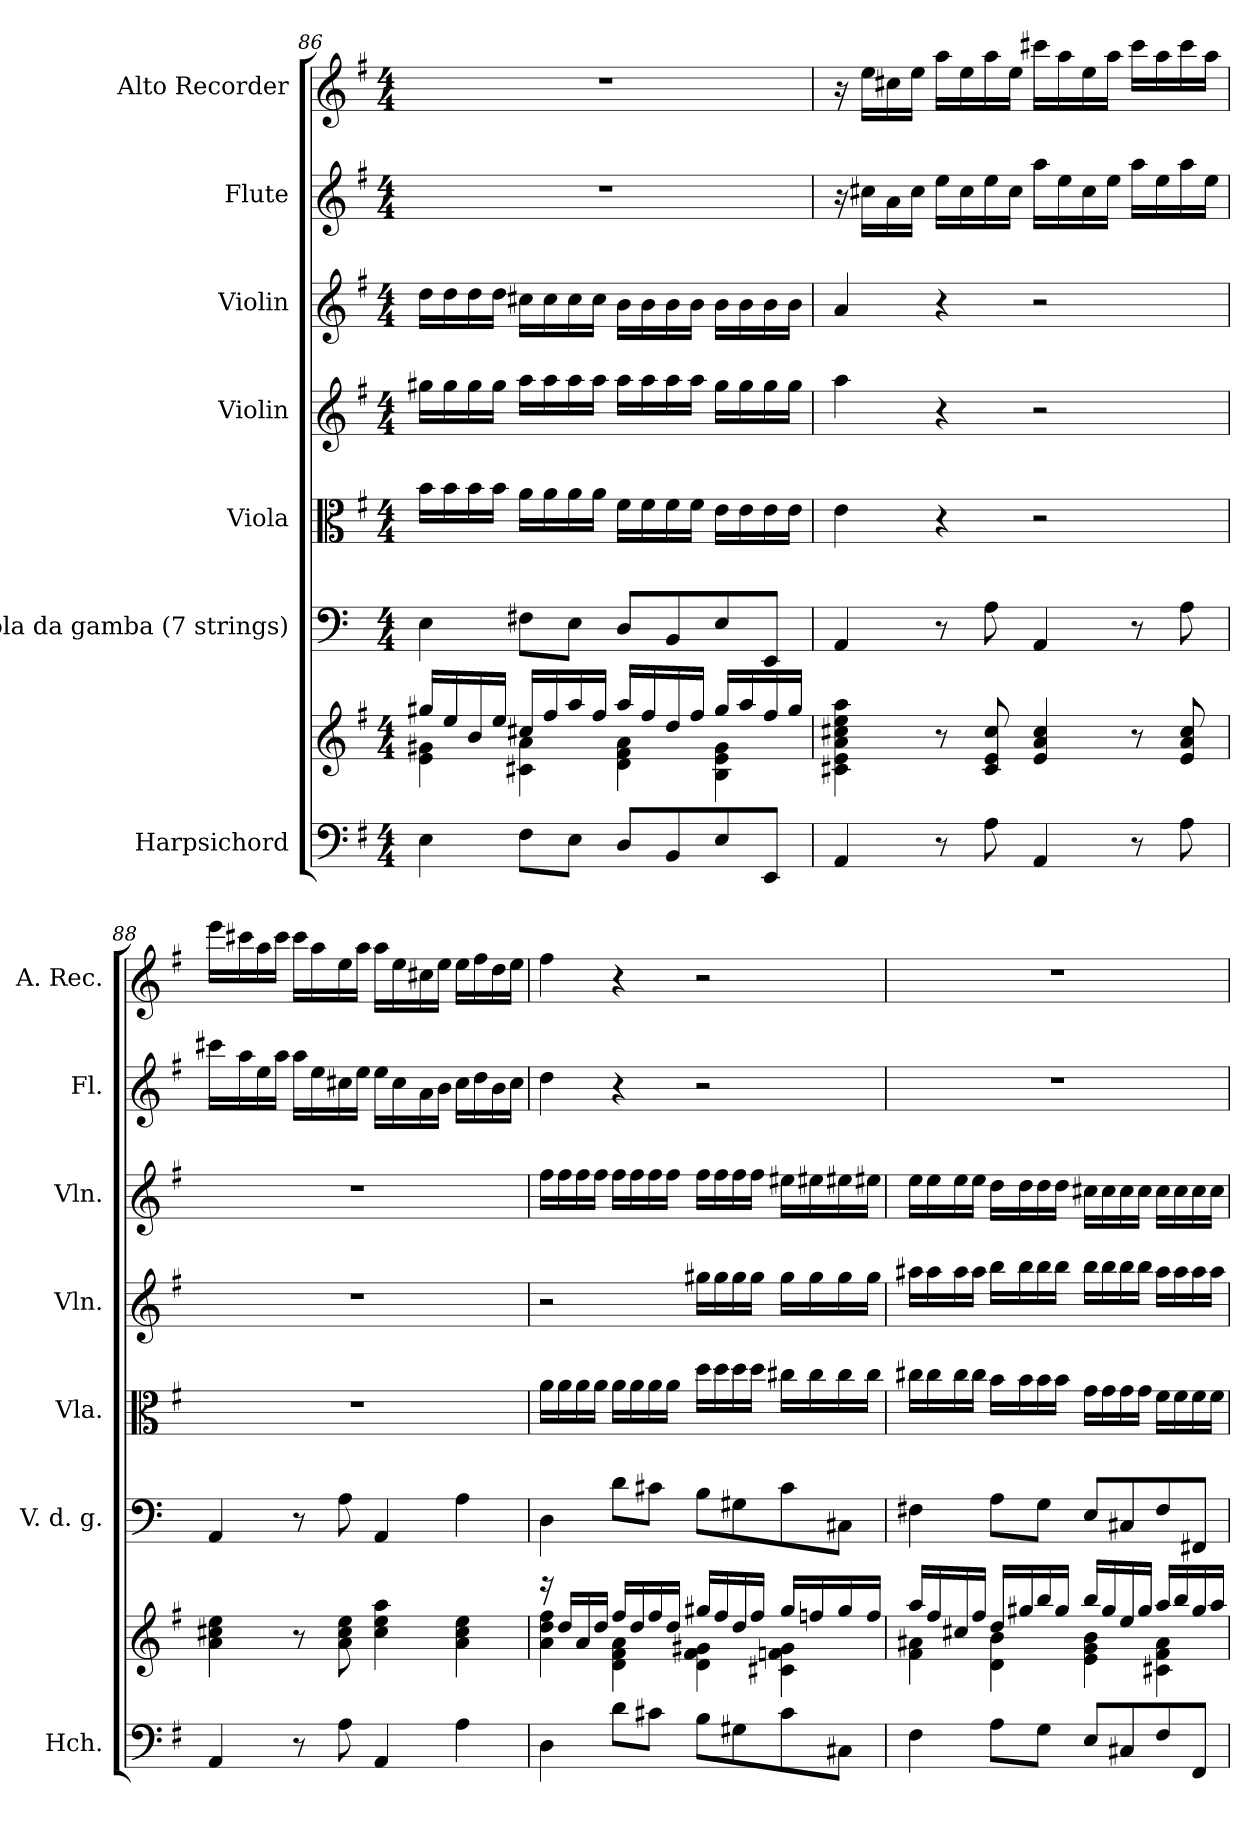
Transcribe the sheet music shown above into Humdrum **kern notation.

**kern	**kern	**kern	**kern	**kern	**kern	**kern	**kern
*part7	*part7	*part6	*part5	*part4	*part3	*part2	*part1
*staff8	*staff7	*staff6	*staff5	*staff4	*staff3	*staff2	*staff1
*I"Harpsichord	*	*I"Viola da gamba (7 strings)	*I"Viola	*I"Violin	*I"Violin	*I"Flute	*I"Alto Recorder
*I'Hch.	*	*I'V. d. g.	*I'Vla.	*I'Vln.	*I'Vln.	*I'Fl.	*I'A. Rec.
*clefF4	*clefG2	*clefF4	*clefC3	*clefG2	*clefG2	*clefG2	*clefG2
*k[f#]	*k[f#]	*k[]	*k[f#]	*k[f#]	*k[f#]	*k[f#]	*k[f#]
*M4/4	*M4/4	*M4/4	*M4/4	*M4/4	*M4/4	*M4/4	*M4/4
=86	=86	=86	=86	=86	=86	=86	=86
*	*^	*	*	*	*	*	*
4E\	16gg#X/LL	4e\ 4g#X\	4E\	16b\LL	16gg#X\LL	16dd\LL	1r	1r
.	16ee/	.	.	16b\	16gg#\	16dd\	.	.
.	16b/	.	.	16b\	16gg#\	16dd\	.	.
.	16ee/JJ	.	.	16b\JJ	16gg#\JJ	16dd\JJ	.	.
8F#\L	16cc#X/LL	4c#X\ 4a\	8F#X\L	16a\LL	16aa\LL	16cc#X\LL	.	.
.	16ff#/	.	.	16a\	16aa\	16cc#\	.	.
8E\J	16aa/	.	8E\J	16a\	16aa\	16cc#\	.	.
.	16ff#/JJ	.	.	16a\JJ	16aa\JJ	16cc#\JJ	.	.
8D/L	16aa/LL	4d\ 4f#\ 4a\	8D/L	16f#\LL	16aa\LL	16b\LL	.	.
.	16ff#/	.	.	16f#\	16aa\	16b\	.	.
8BB/	16dd/	.	8BB/	16f#\	16aa\	16b\	.	.
.	16ff#/JJ	.	.	16f#\JJ	16aa\JJ	16b\JJ	.	.
8E/	16gg#/LL	4B\ 4e\ 4g#\	8E/	16e\LL	16gg#\LL	16b\LL	.	.
.	16aa/	.	.	16e\	16gg#\	16b\	.	.
8EE/J	16ff#/	.	8EE/J	16e\	16gg#\	16b\	.	.
.	16gg#/JJ	.	.	16e\JJ	16gg#\JJ	16b\JJ	.	.
*	*v	*v	*	*	*	*	*	*
!!LO:PB:g=z
=87	=87	=87	=87	=87	=87	=87	=87
4AA/	4c#X\ 4e\ 4a\ 4cc#X\ 4ee\ 4aa\	4AA/	4e\	4aa\	4a/	16r	16r
.	.	.	.	.	.	16cc#X\LL	16ee\LL
.	.	.	.	.	.	16a\	16cc#X\
.	.	.	.	.	.	16cc#\JJ	16ee\JJ
8r	8r	8r	4r	4r	4r	16ee\LL	16aa\LL
.	.	.	.	.	.	16cc#\	16ee\
8A\	8c#/ 8e/ 8cc#/	8A\	.	.	.	16ee\	16aa\
.	.	.	.	.	.	16cc#\JJ	16ee\JJ
4AA/	4e/ 4a/ 4cc#/	4AA/	2r	2r	2r	16aa\LL	16ccc#X\LL
.	.	.	.	.	.	16ee\	16aa\
.	.	.	.	.	.	16cc#\	16ee\
.	.	.	.	.	.	16ee\JJ	16aa\JJ
8r	8r	8r	.	.	.	16aa\LL	16ccc#\LL
.	.	.	.	.	.	16ee\	16aa\
8A\	8e/ 8a/ 8cc#/	8A\	.	.	.	16aa\	16ccc#\
.	.	.	.	.	.	16ee\JJ	16aa\JJ
=88	=88	=88	=88	=88	=88	=88	=88
4AA/	4a\ 4cc#X\ 4ee\	4AA/	1r	1r	1r	16ccc#X\LL	16eee\LL
.	.	.	.	.	.	16aa\	16ccc#X\
.	.	.	.	.	.	16ee\	16aa\
.	.	.	.	.	.	16aa\JJ	16ccc#\JJ
8r	8r	8r	.	.	.	16aa\LL	16ccc#\LL
.	.	.	.	.	.	16ee\	16aa\
8A\	8a\ 8cc#\ 8ee\	8A\	.	.	.	16cc#X\	16ee\
.	.	.	.	.	.	16ee\JJ	16aa\JJ
4AA/	4cc#\ 4ee\ 4aa\	4AA/	.	.	.	16ee\LL	16aa\LL
.	.	.	.	.	.	16cc#\	16ee\
.	.	.	.	.	.	16a\	16cc#X\
.	.	.	.	.	.	16b\JJ	16ee\JJ
4A\	4a\ 4cc#\ 4ee\	4A\	.	.	.	16cc#\LL	16ee\LL
.	.	.	.	.	.	16dd\	16ff#\
.	.	.	.	.	.	16b\	16dd\
.	.	.	.	.	.	16cc#\JJ	16ee\JJ
!!LO:PB:g=z
=89	=89	=89	=89	=89	=89	=89	=89
*	*^	*	*	*	*	*	*
4D\	16r	4a\ 4dd\ 4ff#\	4D\	16a\LL	2r	16ff#\LL	4dd\	4ff#\
.	16dd/LL	.	.	16a\	.	16ff#\	.	.
.	16a/	.	.	16a\	.	16ff#\	.	.
.	16dd/JJ	.	.	16a\JJ	.	16ff#\JJ	.	.
8d\L	16ff#/LL	4d\ 4f#\ 4a\	8d\L	16a\LL	.	16ff#\LL	4r	4r
.	16dd/	.	.	16a\	.	16ff#\	.	.
8c#X\J	16ff#/	.	8c#X\J	16a\	.	16ff#\	.	.
.	16dd/JJ	.	.	16a\JJ	.	16ff#\JJ	.	.
8B\L	16gg#X/LL	4d\ 4f#\ 4g#X\	8B\L	16dd\LL	16gg#X\LL	16ff#\LL	2r	2r
.	16ff#/	.	.	16dd\	16gg#\	16ff#\	.	.
8G#X\	16dd/	.	8G#X\	16dd\	16gg#\	16ff#\	.	.
.	16ff#/JJ	.	.	16dd\JJ	16gg#\JJ	16ff#\JJ	.	.
8c#\	16gg#/LL	4c#X\ 4fn\ 4g#\	8c#\	16cc#X\LL	16gg#\LL	16ee#X\LL	.	.
.	16ffn/	.	.	16cc#\	16gg#\	16ee#X\	.	.
8C#X\J	16gg#/	.	8C#X\J	16cc#\	16gg#\	16ee#X\	.	.
.	16ff/JJ	.	.	16cc#\JJ	16gg#\JJ	16ee#X\JJ	.	.
!!LO:PB:g=z
=90	=90	=90	=90	=90	=90	=90	=90	=90
4F#\	16aa/LL	4f#\ 4a#X\	4F#X\	16cc#X\LL	16aa#X\LL	16ee\LL	1r	1r
.	16ff#/	.	.	16cc#\	16aa#\	16ee\	.	.
.	16cc#X/	.	.	16cc#\	16aa#\	16ee\	.	.
.	16ff#/JJ	.	.	16cc#\JJ	16aa#\JJ	16ee\JJ	.	.
8A\L	16dd/LL	4d\ 4b\	8A\L	16b\LL	16bb\LL	16dd\LL	.	.
.	16gg#X/	.	.	16b\	16bb\	16dd\	.	.
8G\J	16bb/	.	8G\J	16b\	16bb\	16dd\	.	.
.	16gg#/JJ	.	.	16b\JJ	16bb\JJ	16dd\JJ	.	.
8E/L	16bb/LL	4e\ 4g\ 4b\	8E/L	16g\LL	16bb\LL	16cc#X\LL	.	.
.	16gg#/	.	.	16g\	16bb\	16cc#\	.	.
8C#X/	16ee/	.	8C#X/	16g\	16bb\	16cc#\	.	.
.	16gg#/JJ	.	.	16g\JJ	16bb\JJ	16cc#\JJ	.	.
8F#/	16aa/LL	4c#X\ 4f#\ 4a#\	8F#/	16f#\LL	16aa#\LL	16cc#\LL	.	.
.	16bb/	.	.	16f#\	16aa#\	16cc#\	.	.
8FF#/J	16gg#/	.	8FF#X/J	16f#\	16aa#\	16cc#\	.	.
.	16aa/JJ	.	.	16f#\JJ	16aa#\JJ	16cc#\JJ	.	.
*	*v	*v	*	*	*	*	*	*
=	=	=	=	=	=	=	=
*-	*-	*-	*-	*-	*-	*-	*-
